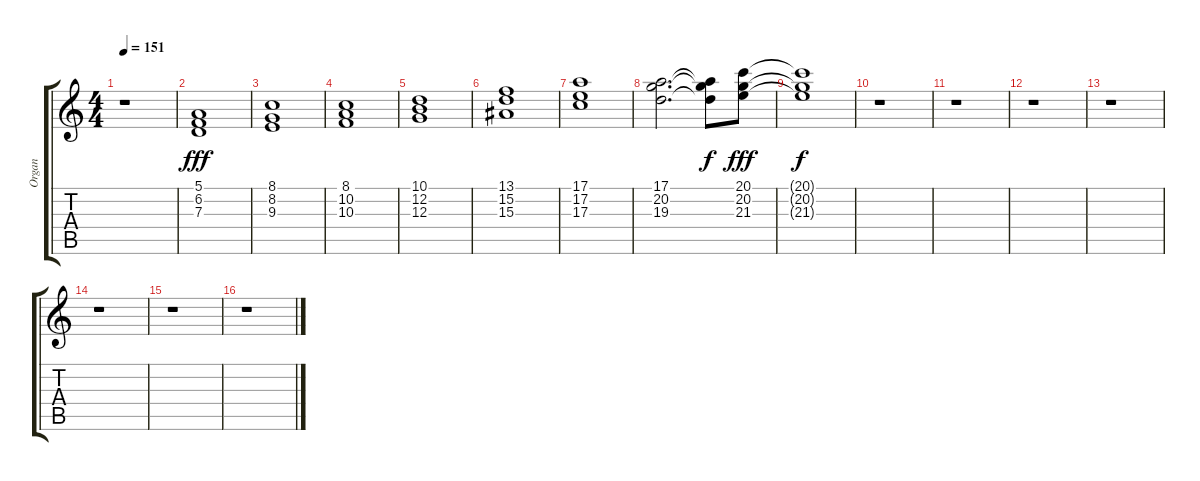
\track ("Organ" "Organ") {instrument percussiveorgan}
\staff {score tabs}
\tuning (E4 B3 G3 D3 A2 E2) {hide}
\ts (4 4)
\tempo 151
\clef g2
\ks c
r.1{dy fff} |
(5.1 6.2 7.3).1 |
(8.1 8.2 9.3).1 |
(8.1 10.2 10.3).1 |
(10.1 12.2 12.3).1 |
(13.1 15.2 15.3).1 |
(17.1 17.2 17.3).1 |
(17.1 20.2 19.3).2{d} (17.1{t} 20.2{t} 19.3{t}).8{dy f} (20.1 20.2 21.3).8{dy fff} |
(20.1{t} 20.2{t} 21.3{t}).1{dy f} |
r.1 |
r.1 |
r.1 |
r.1 |
r.1 |
r.1 |
r.1
